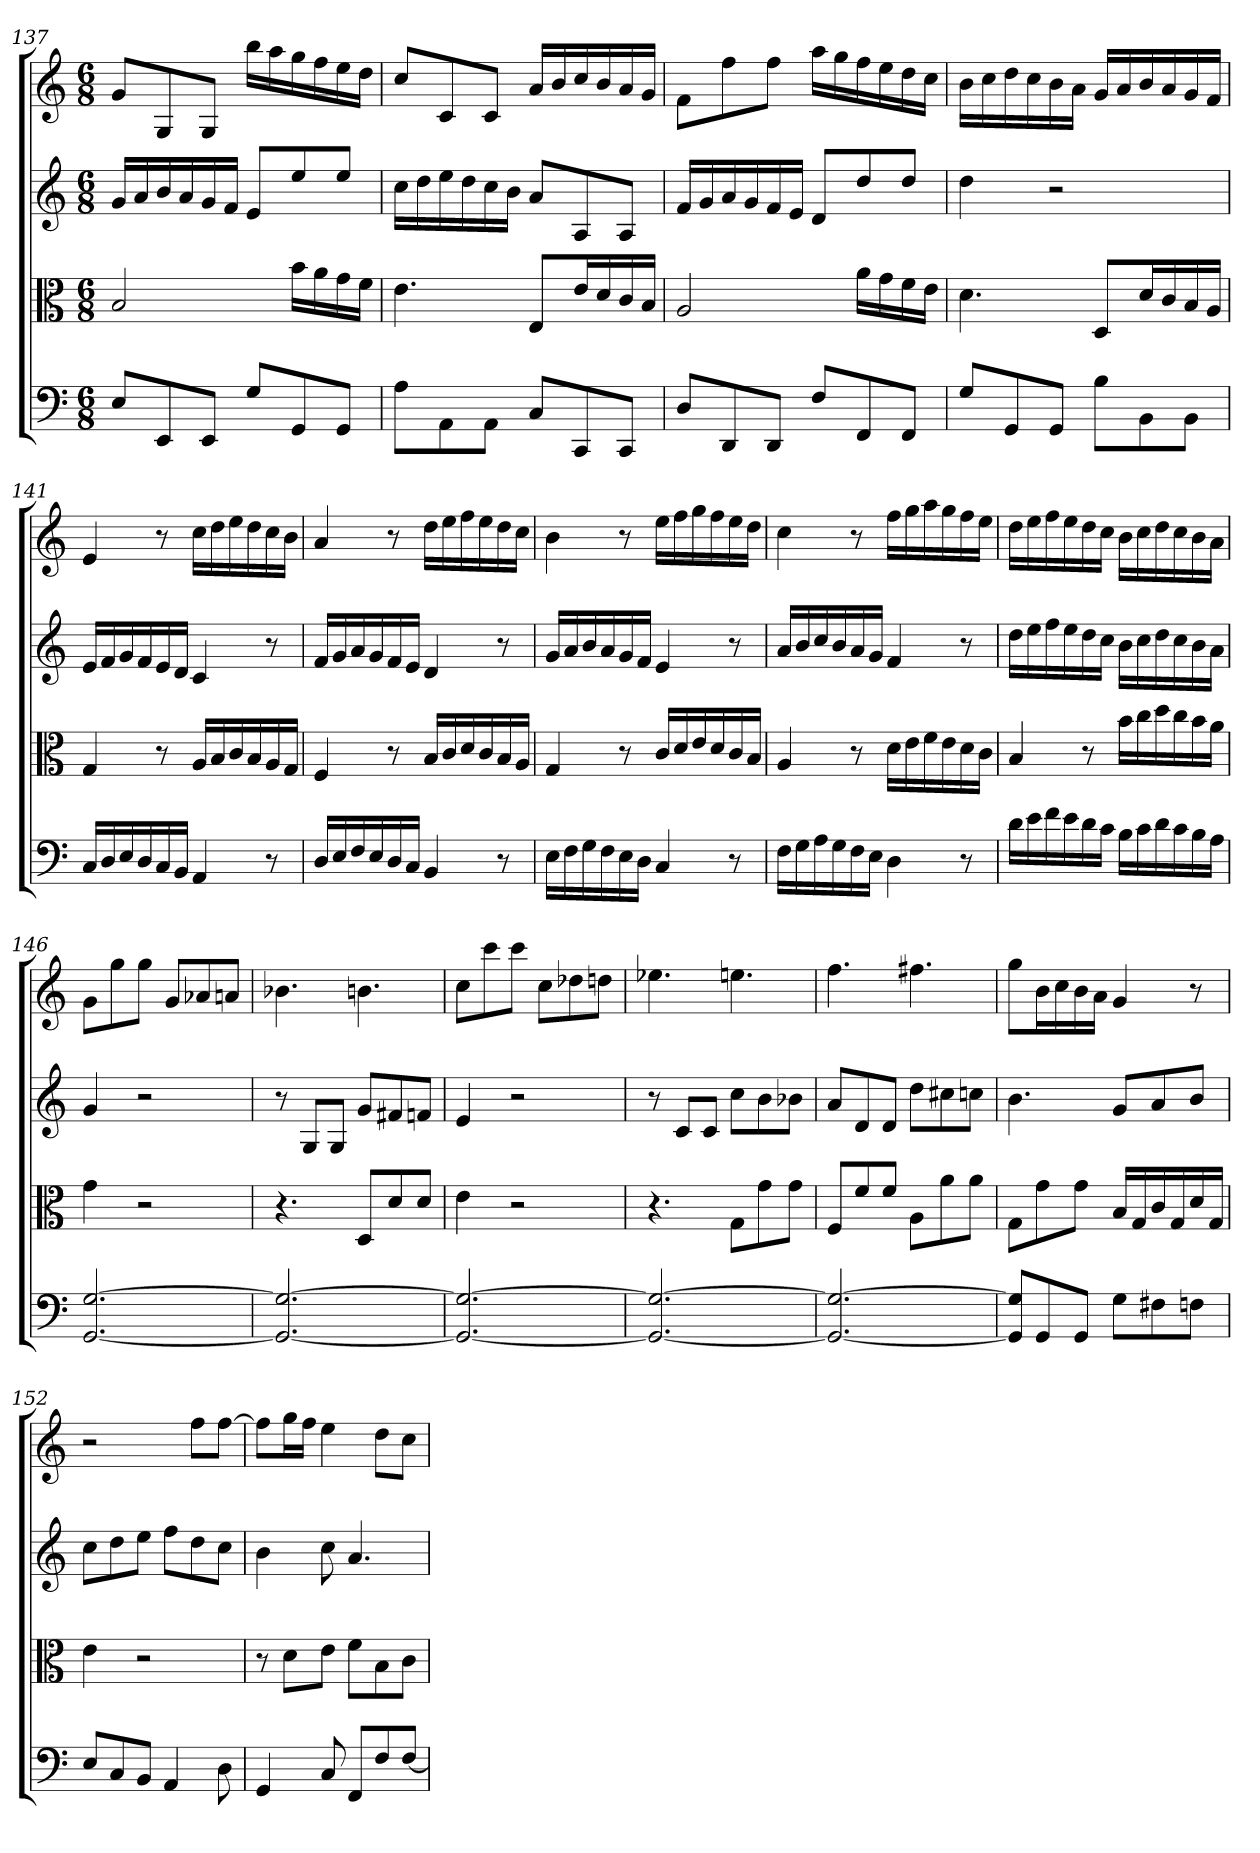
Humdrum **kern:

**kern	**kern	**kern	**kern
*part4	*part3	*part2	*part1
*staff4	*staff3	*staff2	*staff1
*clefF4	*clefC3	*	*
*k[]	*k[]	*k[]	*k[]
*C:	*C:	*C:	*C:
*M6/8	*M6/8	*M6/8	*M6/8
=137	=137	=137	=137
8E/L	2B	16gLL	8gL
.	.	16a	.
8EE/	.	16b	8G
.	.	16a	.
8EE/J	.	16g	8GJ
.	.	16fJJ	.
8G/L	.	8eL	16bbLL
.	.	.	16aa
8GG/	16b\LL	8ee	16gg
.	16a\	.	16ff
8GG/J	16g\	8eeJ	16ee
.	16f\JJ	.	16ddJJ
=138	=138	=138	=138
8A\L	4.e	16ccLL	8ccL
.	.	16dd	.
8AA\	.	16ee	8c
.	.	16dd	.
8AA\J	.	16cc	8cJ
.	.	16bJJ	.
8C/L	8E/L	8aL	16aLL
.	.	.	16b
8CC/	16e/L	8A	16cc
.	16d/	.	16b
8CC/J	16c/	8AJ	16a
.	16B/JJ	.	16gJJ
=139	=139	=139	=139
8D/L	2A	16fLL	8fL
.	.	16g	.
8DD/	.	16a	8ff
.	.	16g	.
8DD/J	.	16f	8ffJ
.	.	16eJJ	.
8F/L	.	8dL	16aaLL
.	.	.	16gg
8FF/	16a\LL	8dd	16ff
.	16g\	.	16ee
8FF/J	16f\	8ddJ	16dd
.	16e\JJ	.	16ccJJ
=140	=140	=140	=140
8G/L	4.d	4dd	16bLL
.	.	.	16cc
8GG/	.	.	16dd
.	.	.	16cc
8GG/J	.	2r	16b
.	.	.	16aJJ
8B\L	8D/L	.	16gLL
.	.	.	16a
8BB\	16d/L	.	16b
.	16c/	.	16a
8BB\J	16B/	.	16g
.	16A/JJ	.	16fJJ
=141	=141	=141	=141
16C/LL	4G	16eLL	4e
16D/	.	16f	.
16E/	.	16g	.
16D/	.	16f	.
16C/	8r	16e	8r
16BB/JJ	.	16dJJ	.
4AA	16A/LL	4c	16ccLL
.	16B/	.	16dd
.	16c/	.	16ee
.	16B/	.	16dd
8r	16A/	8r	16cc
.	16G/JJ	.	16bJJ
=142	=142	=142	=142
16D/LL	4F	16fLL	4a
16E/	.	16g	.
16F/	.	16a	.
16E/	.	16g	.
16D/	8r	16f	8r
16C/JJ	.	16eJJ	.
4BB	16B/LL	4d	16ddLL
.	16c/	.	16ee
.	16d/	.	16ff
.	16c/	.	16ee
8r	16B/	8r	16dd
.	16A/JJ	.	16ccJJ
=143	=143	=143	=143
16E\LL	4G	16gLL	4b
16F\	.	16a	.
16G\	.	16b	.
16F\	.	16a	.
16E\	8r	16g	8r
16D\JJ	.	16fJJ	.
4C	16c/LL	4e	16eeLL
.	16d/	.	16ff
.	16e/	.	16gg
.	16d/	.	16ff
8r	16c/	8r	16ee
.	16B/JJ	.	16ddJJ
=144	=144	=144	=144
16F\LL	4A	16aLL	4cc
16G\	.	16b	.
16A\	.	16cc	.
16G\	.	16b	.
16F\	8r	16a	8r
16E\JJ	.	16gJJ	.
4D	16d\LL	4f	16ffLL
.	16e\	.	16gg
.	16f\	.	16aa
.	16e\	.	16gg
8r	16d\	8r	16ff
.	16c\JJ	.	16eeJJ
=145	=145	=145	=145
16d\LL	4B	16ddLL	16ddLL
16e\	.	16ee	16ee
16f\	.	16ff	16ff
16e\	.	16ee	16ee
16d\	8r	16dd	16dd
16c\JJ	.	16ccJJ	16ccJJ
16B\LL	16b\LL	16bLL	16bLL
16c\	16cc\	16cc	16cc
16d\	16dd\	16dd	16dd
16c\	16cc\	16cc	16cc
16B\	16b\	16b	16b
16A\JJ	16a\JJ	16aJJ	16aJJ
=146	=146	=146	=146
[2.GG [2.G	4g	4g	8gL
.	.	.	8gg
.	2r	2r	8ggJ
.	.	.	8gL
.	.	.	8a-X
.	.	.	8anJ
=147	=147	=147	=147
2.GG_ 2.G_	4.r	8r	4.b-X
.	.	8GL	.
.	.	8GJ	.
.	8D/L	8gL	4.bn
.	8d/	8f#X	.
.	8d/J	8fnJ	.
=148	=148	=148	=148
2.GG_ 2.G_	4e	4e	8ccL
.	.	.	8ccc
.	2r	2r	8cccJ
.	.	.	8ccL
.	.	.	8dd-X
.	.	.	8ddnJ
=149	=149	=149	=149
2.GG_ 2.G_	4.r	8r	4.ee-X
.	.	8cL	.
.	.	8cJ	.
.	8G\L	8ccL	4.een
.	8g\	8b	.
.	8g\J	8b-XJ	.
=150	=150	=150	=150
2.GG_ 2.G_	8F/L	8aL	4.ff
.	8f/	8d	.
.	8f/J	8dJ	.
.	8A\L	8ddL	4.ff#X
.	8a\	8cc#X	.
.	8a\J	8ccnJ	.
=151	=151	=151	=151
8GG]/ 8G]/L	8G\L	4.b	8ggL
8GG/	8g\	.	16bL
.	.	.	16cc
8GG/J	8g\J	.	16b
.	.	.	16aJJ
8G\L	16B/LL	8gL	4g
.	16G/	.	.
8F#X\	16c/	8a	.
.	16G/	.	.
8Fn\J	16d/	8bJ	8r
.	16G/JJ	.	.
=152	=152	=152	=152
8E/L	4e	8ccL	2r
8C/	.	8dd	.
8BB/J	2r	8eeJ	.
4AA	.	8ffL	.
.	.	8dd	8ffL
8D	.	8ccJ	[8ffJ
=153	=153	=153	=153
4GG	8r	4b	8ffL]
.	8d\L	.	16ggL
.	.	.	16ffJJ
8C	8e\J	8cc	4ee
8FF/L	8f\L	4.a	.
8F/	8B\	.	8ddL
[8F/J	8c\J	.	8ccJ
=	=	=	=
*-	*-	*-	*-
